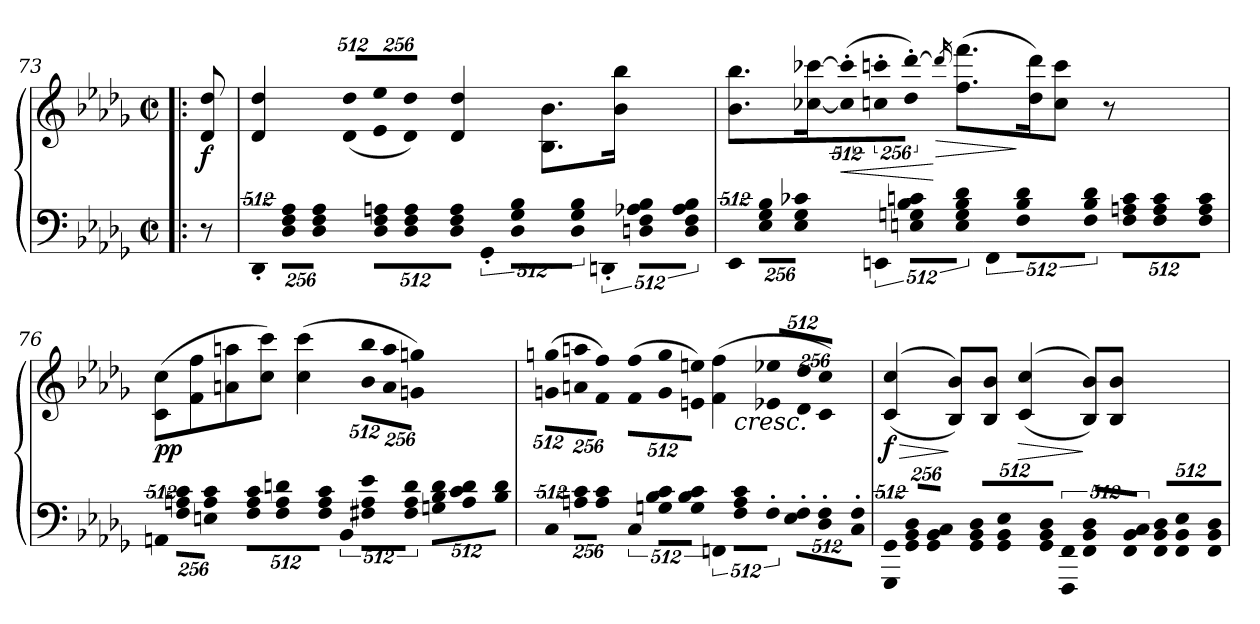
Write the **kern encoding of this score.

**kern	**kern	**dynam
*part1	*part1	*part1
*staff2	*staff1	*staff1/2
*clefF4	*clefG2	*
*k[b-e-a-d-g-]	*k[b-e-a-d-g-]	*
*D-:	*D-:	*
*M2/2	*M2/2	*
*met(c|)	*met(c|)	*
=73!|:	=73!|:	=73!|:
!	!	!LO:DY:b
8r	8d-/ 8dd-/	f
=74	=74	=74
!LO:N:vis=8	!	!
4096%341DD-'</	4d-/ 4dd-/	.
!LO:N:vis=8	!	!
2048%171D-\ 2048%171F\ 2048%171A-\L	.	.
!LO:N:vis=8	!	!
4096%341D-\ 4096%341F\ 4096%341A-\J	.	.
*Xbrackettup	*	*
!LO:N:vis=8	!	!
*	*Xbrackettup	*
!	!LO:N:vis=8	!
4096%341D-\ 4096%341F\ 4096%341An\L	(<4096%341d-/ 4096%341dd-/L	.
!LO:N:vis=8	!LO:N:vis=8	!
2048%171D-\ 2048%171F\ 2048%171A\	2048%171e-/ 2048%171ee-/	.
!LO:N:vis=8	!LO:N:vis=8	!
4096%341D-\ 4096%341F\ 4096%341A\J	4096%341d-/ 4096%341dd-/J)	.
*brackettup	*	*
!LO:N:vis=8	!	!
4096%341GG-'</	4d-/ 4dd-/	.
!LO:N:vis=8	!	!
2048%171D-\ 2048%171G-\ 2048%171B-\L	.	.
!LO:N:vis=8	!	!
4096%341D-\ 4096%341G-\ 4096%341B-\J	.	.
!LO:N:vis=8	!	!
4096%341DDn'</	8.B-\ 8.b-\L	.
!LO:N:vis=8	!	!
2048%171Dn\ 2048%171F\ 2048%171A-X\ 2048%171B-\L	.	.
!LO:N:vis=8	!	!
4096%341D\ 4096%341F\ 4096%341A-\ 4096%341B-\J	.	.
.	16b-\ 16bb-\Jk	.
!!LO:LB:g=z
=75	=75	=75
!LO:N:vis=8	!	!
4096%341EE-/	8.b-\ 8.bb-\L	.
!LO:N:vis=8	!	!
2048%171E-\ 2048%171G-\ 2048%171B-\L	.	.
!LO:N:vis=8	!	!
4096%341E-\ 4096%341G-\ 4096%341c-X\J	.	.
.	[16cc-X\ [16ccc-X\k	.
!LO:N:vis=8	!	!
*	*brackettup	*
!	!LO:N:vis=8	!LO:HP:b
4096%341EEn/	(>4096%341cc-\]'> 4096%341ccc-\]'>	<
!LO:N:vis=8	!LO:N:vis=8	!
2048%171En\ 2048%171Gn\ 2048%171B-\ 2048%171cn\L	2048%171ccn\'> 2048%171cccn\'>	.
!LO:N:vis=8	!LO:N:vis=8	!
4096%341E\ 4096%341G\ 4096%341B-\ 4096%341d-i\J	4096%341dd-\'> [4096%341ddd-\'>J)	.
.	16qddd-/]	.
!LO:N:vis=8	!	!LO:HP:n=1:b
4096%341FF/	(>8.ff\ 8.fff\L	[ >
!LO:N:vis=8	!	!
2048%171F\ 2048%171B-\ 2048%171d-\L	.	.
!LO:N:vis=8	!	!
4096%341F\ 4096%341B-\ 4096%341d-\J	.	.
.	16dd-\ 16ddd-\k)	.
*Xbrackettup	*	*
!LO:N:vis=8	!	!
4096%341F\ 4096%341An\ 4096%341c\L	8cc\ 8ccc\J	]
!LO:N:vis=8	!	!
2048%171F\ 2048%171A\ 2048%171c\	.	.
.	8r	.
!LO:N:vis=8	!	!
4096%341F\ 4096%341A\ 4096%341c\J	.	.
!!LO:LB:g=z
=76	=76	=76
*brackettup	*	*
!LO:N:vis=8	!	!LO:DY:b
4096%341AAn/	(>8c\ 8cc\L	pp
!LO:N:vis=8	!	!
2048%171F\ 2048%171An\ 2048%171c\L	.	.
.	8f\ 8ff\	.
!LO:N:vis=8	!	!
4096%341En\ 4096%341A\ 4096%341c\J	.	.
*Xbrackettup	*	*
!LO:N:vis=8	!	!
4096%341F\ 4096%341A\ 4096%341c\L	8an\ 8aan\	.
!LO:N:vis=8	!	!
2048%171F\ 2048%171A\ 2048%171dn\	.	.
.	8cc\ 8ccc\J)	.
!LO:N:vis=8	!	!
4096%341F\ 4096%341A\ 4096%341c\J	.	.
*brackettup	*	*
!LO:N:vis=8	!	!
4096%341BB-/	(>4cc\ 4ccc\	.
!LO:N:vis=8	!	!
2048%171F#X\ 2048%171A\ 2048%171e-i\L	.	.
!LO:N:vis=8	!	!
4096%341F#\ 4096%341A\ 4096%341d\J	.	.
*Xbrackettup	*	*
!LO:N:vis=8	!	!
*	*Xbrackettup	*
!	!LO:N:vis=8	!
4096%341Gn\ 4096%341B-\ 4096%341d\L	4096%341b-\ 4096%341bb-\L	.
!LO:N:vis=8	!LO:N:vis=8	!
2048%171A\ 2048%171c\ 2048%171d\	2048%171a\ 2048%171aa\	.
!LO:N:vis=8	!LO:N:vis=8	!
4096%341B-\ 4096%341d\J	4096%341gn\ 4096%341ggn\J)	.
=77	=77	=77
*brackettup	*	*
!LO:N:vis=8	!LO:N:vis=8	!
4096%341C/	(>4096%341gn\ 4096%341ggn\L	.
!LO:N:vis=8	!LO:N:vis=8	!
2048%171An\ 2048%171c\L	2048%171an\ 2048%171aan\	.
!LO:N:vis=8	!LO:N:vis=8	!
4096%341A\ 4096%341c\J	4096%341f\ 4096%341ff\J)	.
!LO:N:vis=8	!LO:N:vis=8	!
4096%341C/	(>4096%341f\ 4096%341ff\L	.
!LO:N:vis=8	!LO:N:vis=8	!
2048%171Gn\ 2048%171B-\ 2048%171c\L	2048%171g\ 2048%171gg\	.
!LO:N:vis=8	!LO:N:vis=8	!
4096%341G\ 4096%341B-\ 4096%341c\J	4096%341en\ 4096%341een\J)	.
!LO:N:vis=8	!	!
4096%341FFni/	(>4f\ 4ff\	.
!LO:N:vis=8	!	!
2048%171F\ 2048%171A\ 2048%171c\L	.	.
!LO:N:vis=8	!	!
4096%341F'>\J	.	.
*Xbrackettup	*	*
!	!LO:TX:b:i:t=cresc.	!
!LO:N:vis=8	!LO:N:vis=8	!
4096%341E-i\'> 4096%341F\'>L	4096%341e-X/ 4096%341ee-X/L	.
!LO:N:vis=8	!LO:N:vis=8	!
2048%171D-\'> 2048%171F\'>	2048%171d-/ 2048%171dd-/	.
!LO:N:vis=8	!LO:N:vis=8	!
4096%341C\'> 4096%341F\'>J	4096%341c/ 4096%341cc/J)	.
!!LO:LB:g=z
=78	=78	=78
*brackettup	*	*
!LO:N:vis=8	!	!LO:HP:b
!	!	!LO:DY:n=1:b
4096%341GGG-i/ 4096%341GG-i/	(<(>4c/ 4cc/	> f
!LO:N:vis=8	!	!
2048%171GG-/ 2048%171BB-/ 2048%171D-/L	.	.
!LO:N:vis=8	!	!
4096%341GG-/ 4096%341BB-/ 4096%341C/J	.	.
*Xbrackettup	*	*
!LO:N:vis=8	!	!
4096%341GG-/ 4096%341BB-/ 4096%341D-/L	8B-/ 8b-/L))	]
!LO:N:vis=8	!	!
2048%171GG-/ 2048%171BB-/ 2048%171E-/	.	.
.	8B-/ 8b-/J	.
!LO:N:vis=8	!	!
4096%341GG-/ 4096%341BB-/ 4096%341D-/J	.	.
*brackettup	*	*
!LO:N:vis=8	!	!LO:HP:b
4096%341FFF/ 4096%341FF/	(<(>4c/ 4cc/	>
!LO:N:vis=8	!	!
2048%171FF/ 2048%171BB-/ 2048%171D-/L	.	.
!LO:N:vis=8	!	!
4096%341FF/ 4096%341BB-/ 4096%341C/J	.	.
*Xbrackettup	*	*
!LO:N:vis=8	!	!
4096%341FF/ 4096%341BB-/ 4096%341D-/L	8B-/ 8b-/L))	]
!LO:N:vis=8	!	!
2048%171FF/ 2048%171BB-/ 2048%171E-/	.	.
.	8B-/ 8b-/J	.
!LO:N:vis=8	!	!
4096%341FF/ 4096%341BB-/ 4096%341D-/J	.	.
=	=	=
*-	*-	*-
